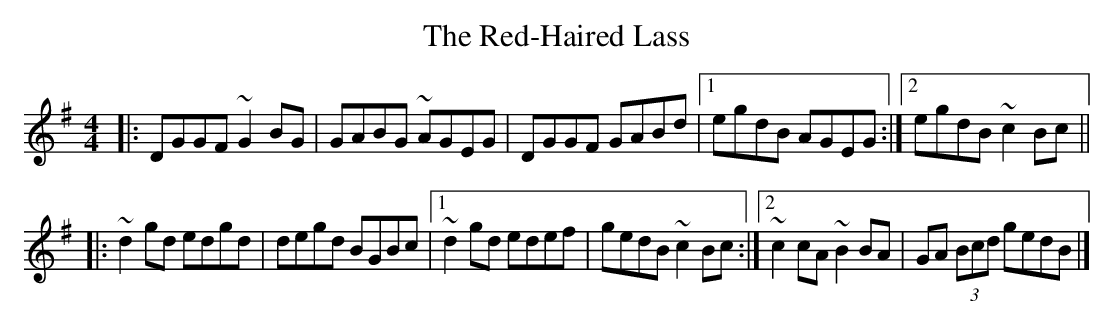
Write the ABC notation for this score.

X:1
T:Red-Haired Lass, The
M:4/4
K:G
|:  DGGF ~G2BG | GABG ~AGEG |   DGGF  GABd |1 egdB  AGEG :|2 egdB ~c2Bc ||
|: ~d2gd  edgd | degd  BGBc |1 ~d2gd  edef |  gedB ~c2Bc \
                           :|2 ~c2cA ~B2BA |  GA (3Bcd gedB |]
